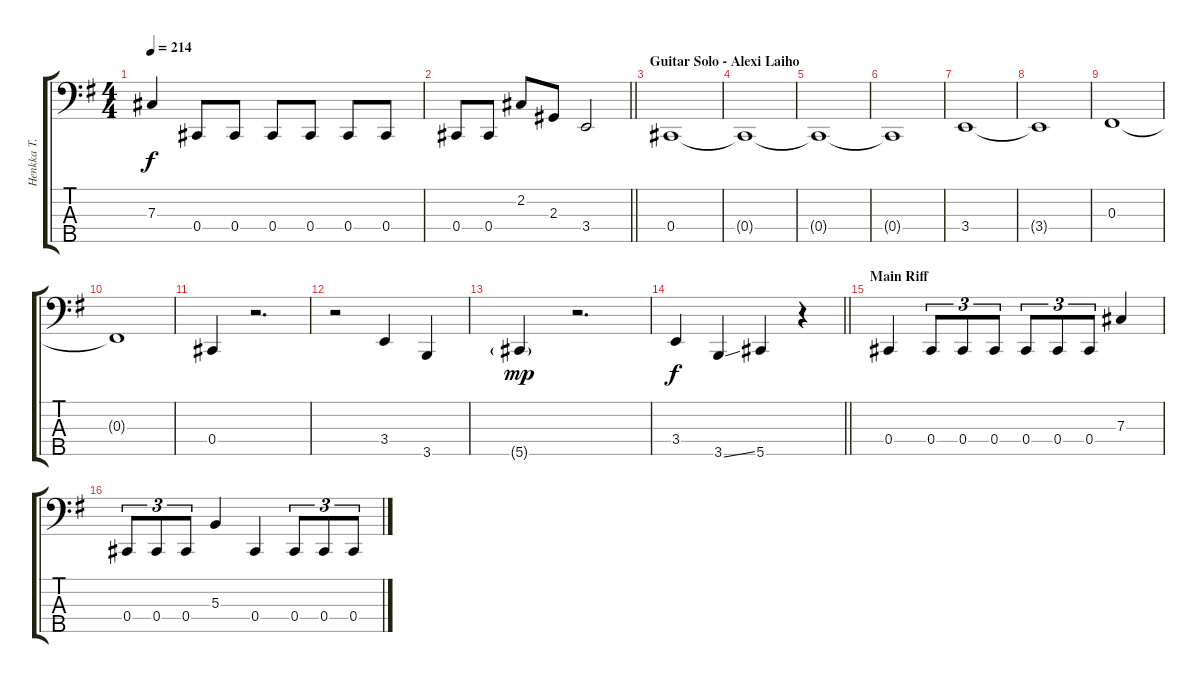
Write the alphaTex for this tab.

\track ("Henkka T. Blacksmith" "Henkka T. ") {instrument electricbasspick}
\staff {score tabs}
\tuning (E2 B1 Gb1 Db1 Ab0) {hide}
\ts (4 4)
\tempo 214
\clef f4
\ks g
7.3.4{dy f} 0.4.8 0.4.8 0.4.8 0.4.8 0.4.8 0.4.8 |
\barLineRight lightlight
0.4.8 0.4.8 2.2.8 2.3.8 3.4.2 |
\section ("" "Guitar Solo - Alexi Laiho")
0.4.1 |
0.4{t}.1 |
0.4{t}.1 |
0.4{t}.1 |
3.4.1 |
3.4{t}.1 |
0.3.1 |
0.3{t}.1 |
0.4.4 r.2{d} |
r.2 3.4.4 3.5.4 |
5.5{g}.4{dy mp} r.2{d} |
\barLineRight lightlight
3.4.4{dy f} 3.5{ss}.4 5.5.4 r.4 |
\section ("" "Main Riff")
0.4.4 0.4.8{tu (3 2)} 0.4.8{tu (3 2)} 0.4.8{tu (3 2)} 0.4.8{tu (3 2)} 0.4.8{tu (3 2)} 0.4.8{tu (3 2)} 7.3.4 |
0.4.8{tu (3 2)} 0.4.8{tu (3 2)} 0.4.8{tu (3 2)} 5.3.4 0.4.4 0.4.8{tu (3 2)} 0.4.8{tu (3 2)} 0.4.8{tu (3 2)}
